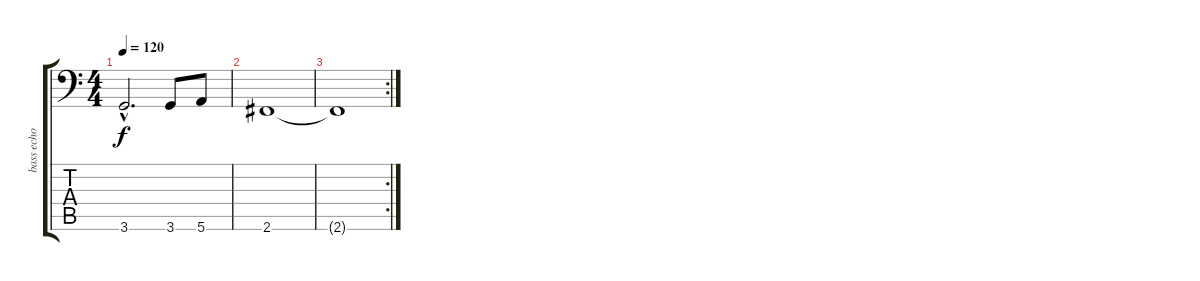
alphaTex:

\track ("bass echo" "bass echo") {instrument electricbasspick}
\staff {score tabs}
\tuning (E3 B2 G2 D2 A1 E1) {hide}
\ts (4 4)
\tempo 120
\clef f4
\ks c
3.6{hac t}.2{d dy f} 3.6.8 5.6.8 |
2.6.1 |
\rc 2
2.6{t}.1
